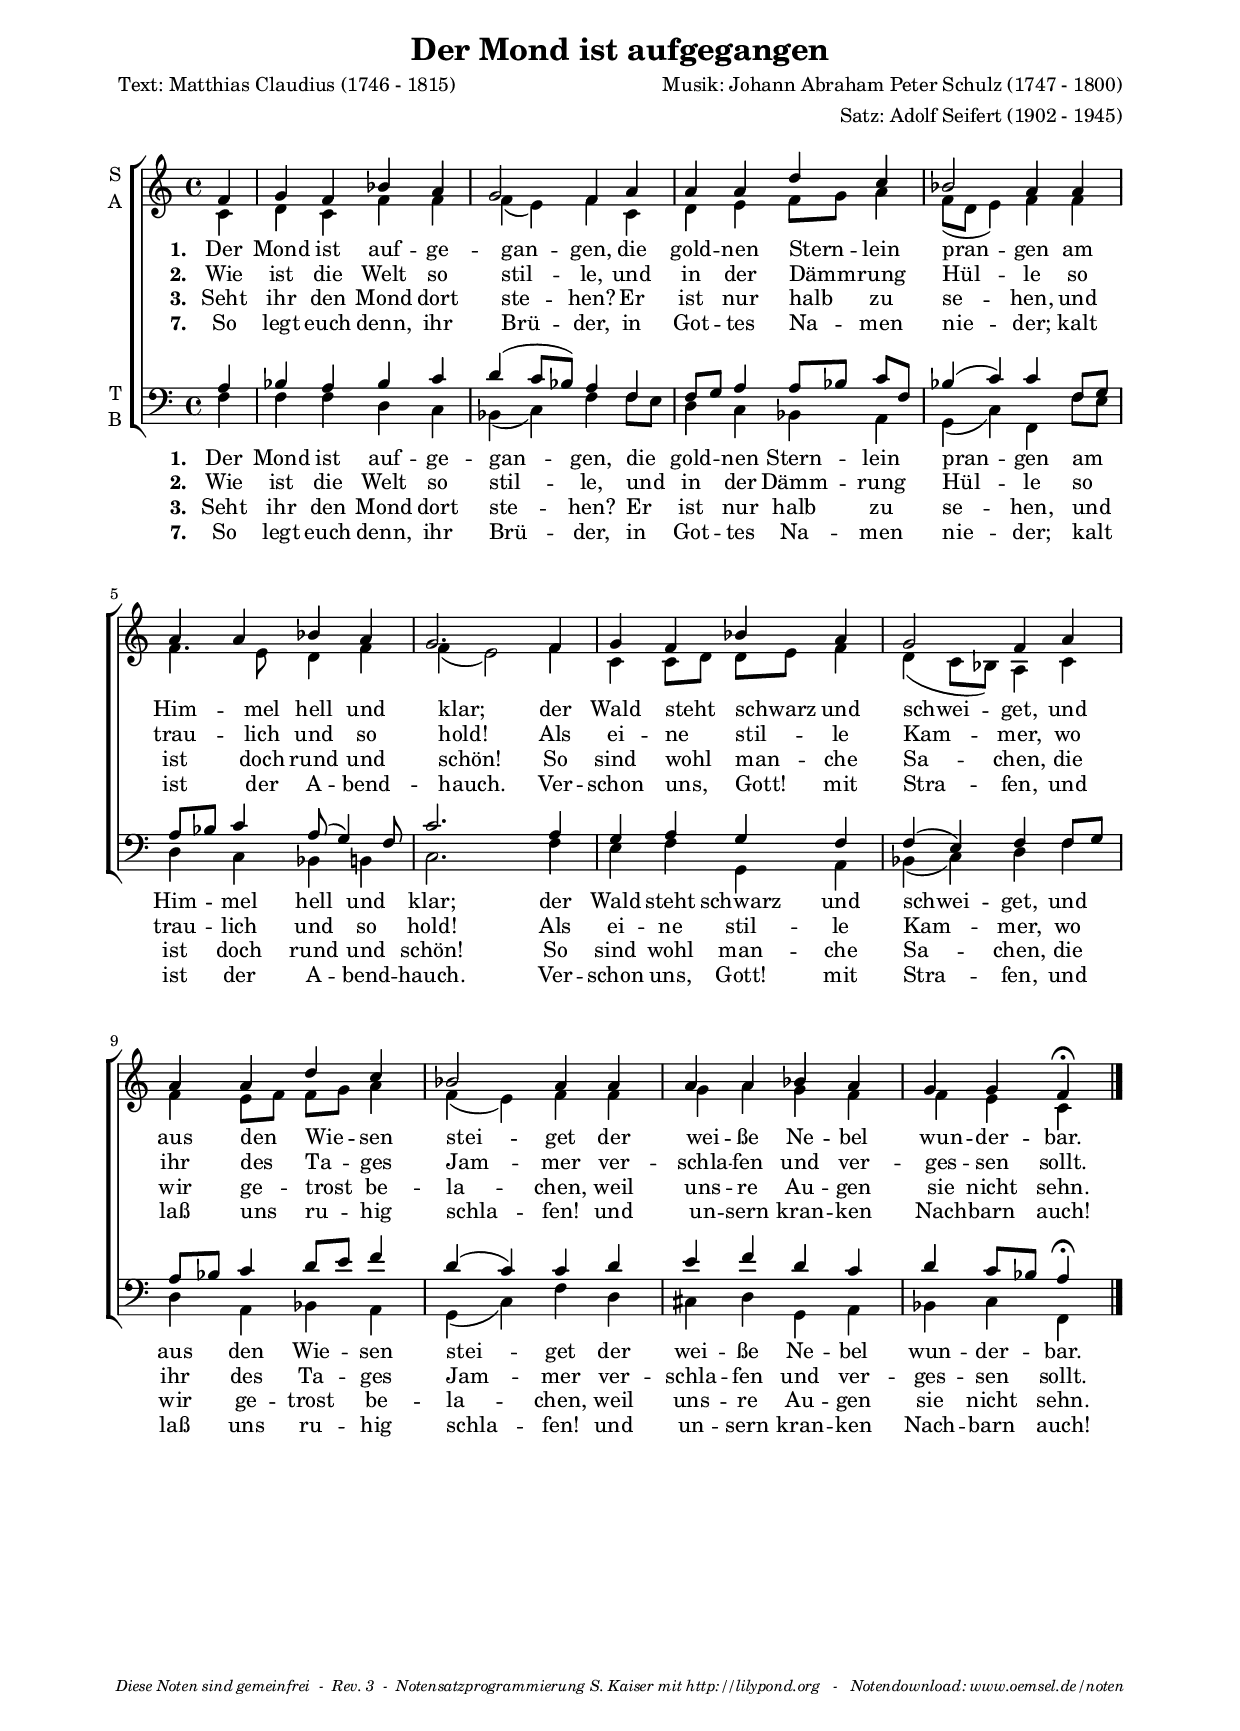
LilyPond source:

\version "2.18.2"

\include "deutsch.ly" 

#(ly:set-option 'point-and-click #f)

#(set-global-staff-size 17) 

%--------------------
% Maintainer: Sven Kaiser / e-mail: noten(at)oemsel.de
% der_mond_ist_aufgegangen_adolf_seifert.ly
% 2017-05-29

\header {
%  dedication ="Der lieben Regina"
  title ="Der Mond ist aufgegangen"
  poet =  "Text: Matthias Claudius (1746 - 1815)"
  composer = \markup { \right-column 
                       {\line {"Musik: Johann Abraham Peter Schulz (1747 - 1800)"}
                       \line {"Satz: Adolf Seifert (1902 - 1945)"}}}
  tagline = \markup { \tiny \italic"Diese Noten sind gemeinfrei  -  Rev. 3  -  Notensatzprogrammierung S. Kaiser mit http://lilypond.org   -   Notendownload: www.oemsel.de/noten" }
}

\paper {
    paper-width = 21.0\cm
    paper-height = 29.7\cm
    top-margin = 0.7\cm
    bottom-margin = 0.8\cm
    left-margin = 2.0\cm
    right-margin = 2.0\cm
    print-page-number = ##f
    ragged-bottom = ##t
    markup-system-spacing = #'((basic-distance . 17) (padding . 1) (stretchability . 0))
    system-system-spacing #'basic-distance = #26
    ragged-right = ##f
    ragged-last = ##f
    annotate-spacing = ##f
}

global = { \key d \minor \time 4/4 } 

SopNote = \relative c'
{ 
  \clef "treble"
  \partial 4 f4 |
  g f b a |
  g2 f4 a |
  a a d c|  
  b2 a4 a4 \break |
  a a b a |
  g2. f4 |
  g f b a |
  g2 f4 a \break |
  a a d c|
  b2 a4 a |
  a a b a |
  g g f \fermata
  \bar "|."
} 

AltNote = \relative c' 
{ \autoBeamOff
  \clef "treble"
  \partial 4 c4 |
  d c f f |
  f( e) f c |
  d e f8[ g] a4 |
  f8([ d] e4) f f |
  f4. e8 d4 f |
  f( e2) f4|
  c c8[ d] d[ e] f4 |
  d( c8[ b]) a4 c|
  f e8[ f] f[ g] a4 |
  f( e) f f |
  g a g f  |
  f e c
} 

TenNote = \relative c' 
{ 
  \clef "bass"
  \partial 4 a4 |
  b a b c |
  d( c8[ b]) a4 f |
  f8[ g] a4 a8[ b] c[ f,] b4( c) c f,8[ g] |
  a8[ b] c4 a8( g4) f8 |
  c'2. a4 |
  g a g f  |
  f( e) f f8[ g] |
  a[ b] c4 d8[ e] f4 |
  d( c) c d |
  e f d c |
  d c8[ b] a4 \fermata
} 

BasNote = \relative c 
{ \autoBeamOff
  \clef "bass"
  \partial 4 f4 |
   f f d c |
   b( c) f f8[ e] |
   d4 c b a |
   g( c) f, f'8[ e] |
   d4 c b h |
   c2. f4 |
   e f g, a |
   b( c) d f |
   d a b a |
   g( c) f d|
   cis d g, a |
   b c f,
} 

TxtLnA = \lyricmode {
\set stanza = "1. " 
Der Mond ist auf -- ge -- gan -- gen,
die gold -- nen Stern -- lein pran -- gen
am Him -- mel hell und klar;
der Wald steht schwarz und schwei -- get,
und aus den Wie -- sen stei -- get
der wei -- ße Ne -- bel wun -- der -- bar.
} 

TxtLnB = \lyricmode {
\set stanza = "2. " 
Wie ist die Welt so stil -- le,
und in der Dämm -- rung Hül -- le
so trau -- lich und so hold!
Als ei -- ne stil -- le Kam -- mer,
wo ihr des Ta -- ges Jam -- mer
ver -- schla -- fen und ver -- ges -- sen sollt.
} 

TxtLnC = \lyricmode {
\set stanza = "3. " 
Seht ihr den Mond dort ste -- hen?
Er ist nur halb zu se -- hen,
und ist doch rund und schön!
So sind wohl man -- che Sa -- chen,
die wir ge -- trost be -- la -- chen,
weil uns -- re Au -- gen sie nicht sehn.
} 

TxtLnD = \lyricmode {
\set stanza = "4. " 
Wir stol -- zen Men -- schen -- kin -- der
sind ei -- tel ar -- me Sün -- der
und wis -- sen gar nicht viel;
wir spin -- nen Luft -- ge -- spins -- te
und su -- chen vie -- le Kün -- ste
und kom -- men wei -- ter von dem Ziel.
} 

TxtLnE = \lyricmode {
\set stanza = "5. " 
Gott, laß uns dein Heil schau -- en,
auf nichts Ver -- gäng -- lichs trau -- en,
nicht Ei -- tel -- keit uns freun!
Laß uns ein -- fäl -- tig wer -- den
und vor dir hier auf Er -- den
wie Kin -- der fromm und fröh -- lich sein!
} 

TxtLnF = \lyricmode {
\set stanza = "6. " 
Wollst end -- lich son -- der Grä -- men
aus die -- ser Welt uns neh -- men
durch ei -- nen sanf -- ten Tod!
Und, wenn du uns ge -- nom -- men,
laß uns in Him -- mel kom -- men,
du un -- ser Herr und un -- ser Gott!
} 

TxtLnG = \lyricmode {
\set stanza = "7. " 
So legt euch denn, ihr Brü -- der,
in Got -- tes Na -- men nie -- der;
kalt ist der A -- bend -- hauch.
Ver -- schon uns, Gott! mit Stra -- fen,
und laß uns ru -- hig schla -- fen!
und un -- sern kran -- ken Nach -- barn auch!
} 

% Aufbau SATB mit SA- und TB-Notenzeilen und (mehrstrophigen) Text zwischen den Notenzeilen
\score {
    <<
        \new ChoirStaff <<
            \new Voice <<
            \set Staff.instrumentName = \markup { \center-column { \line {"S"} \line {"A"} } }
                \context Staff << 
                    \context Voice = "SopNote" { \voiceOne \SopNote }
                    \context Voice = "AltNote" { \voiceTwo \AltNote }
                    \new Lyrics \lyricsto "AltNote" \TxtLnA
                    \new Lyrics \lyricsto "AltNote" \TxtLnB
                    \new Lyrics \lyricsto "AltNote" \TxtLnC
%                    \new Lyrics \lyricsto "AltNote" \TxtLnD
%                    \new Lyrics \lyricsto "AltNote" \TxtLnE
%                    \new Lyrics \lyricsto "AltNote" \TxtLnF
                    \new Lyrics \lyricsto "AltNote" \TxtLnG
                    >>
                >>
            \new Voice <<
            \set Staff.instrumentName = \markup { \center-column { \line {"T"} \line {"B"} } }
                \context Staff << 
                    \context Voice = "TenNote" { \voiceOne \TenNote }
                    \context Voice = "BasNote" { \voiceTwo \BasNote }
                    \new Lyrics \lyricsto "BasNote" \TxtLnA
                    \new Lyrics \lyricsto "BasNote" \TxtLnB
                    \new Lyrics \lyricsto "BasNote" \TxtLnC
%                    \new Lyrics \lyricsto "BasNote" \TxtLnD
%                    \new Lyrics \lyricsto "BasNote" \TxtLnE
%                    \new Lyrics \lyricsto "BasNote" \TxtLnF
                    \new Lyrics \lyricsto "BasNote" \TxtLnG

                >>
                >>
            >>
        >>
        \layout { 
  	% Steuert die Höhe der Taktnummerierung über dem System        
        \context { \Score \override BarNumber.padding = #2.0 } 
        % steuert die Einrückung des ersten Systems; Standardwert = automatisch eingerückt
        indent = #4
    }   

}
\score {
  <<
    \new Voice = "SopNote" \SopNote
    \new Voice = "AltNote" \AltNote    
    \new Voice = "TenNote" \TenNote
    \new Voice = "BasNote" \BasNote
  >>
  \midi { }
}